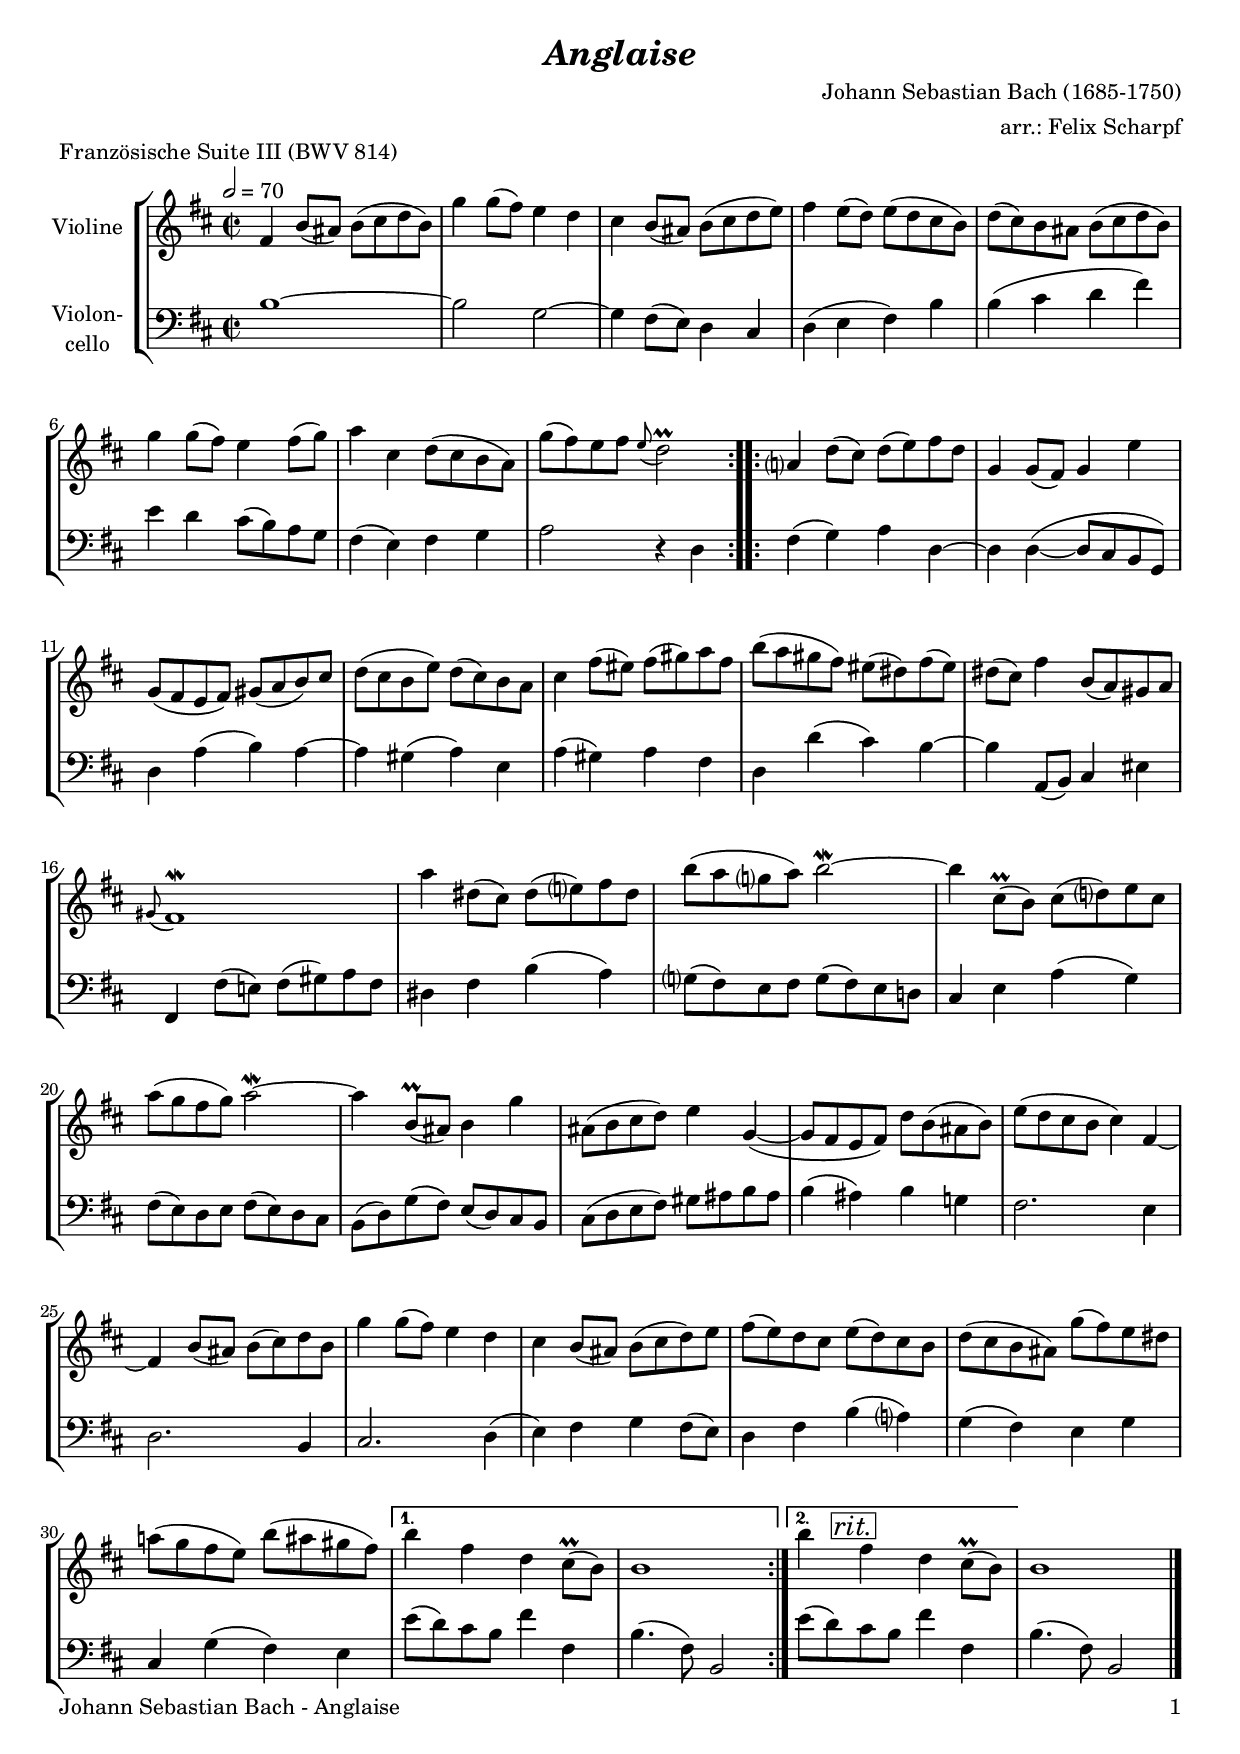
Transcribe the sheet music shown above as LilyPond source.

\version "2.24.4"
\include "deutsch.ly"
  
#(set-global-staff-size 19)

\header {
  title     = \markup \bold \italic "Anglaise"
  composer  = "Johann Sebastian Bach (1685-1750)"
  arranger  = "arr.: Felix Scharpf"
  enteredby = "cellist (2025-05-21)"
  piece     = "Französische Suite III (BWV 814)"
}

voiceconsts = {
  \key h \minor
  \time 2/2
  \clef "treble"
%  \numericTimeSignature
  \compressEmptyMeasures
% Set default beaming for all staves
%  \set Timing.beamExceptions = #'()
%  \set Timing.baseMoment     = #(ly:make-moment 1 4)
%  \set Timing.beatStructure  = #'(1 1 1)
  \tempo 2=70
}

mipz = "pizzicato strings"
mivl = "violin"
miva = "viola"
mivc = "cello"

rit = \mark \markup \box \italic "rit."

va = \relative c' {
  \voiceconsts

  \repeat volta 2 {
    fis4 h8( ais) h( cis d h)
    g'4 g8( fis) e4 d
    cis h8( ais) h( cis d e)
    fis4 e8( d) e( d cis h)
    d( cis) h ais h( cis d h)
    g'4 g8( fis) e4 fis8( g)

    a4 cis, d8( cis h a)
    g'( fis) e fis \appoggiatura e d2\prall
  }

  \repeat volta 2 {
    a?4 d8( cis) d( e) fis d
    g,4 g8( fis) g4 e'
    g,8( fis e fis) gis( a h) cis
    d( cis h e) d( cis) h a

    cis4 fis8( eis) fis( gis) a fis
    h( a gis fis) eis( dis) fis( eis)
    dis( cis) fis4 h,8( a) gis a
    \appoggiatura gis fis1\mordent
    a'4 dis,8( cis) dis( e?) fis dis
    h'( a g? a) h2~\mordent

    h4 cis,8(\prall h) cis( d?) e cis
    a'( g fis g) a2~\mordent
    a4 h,8(\prall ais) h4 g'
    ais,8( h cis d) e4 g,(~
    g8 fis e fis) d' h( ais h)
    e( d cis h cis4) fis,~
    fis h8( ais) h( cis) d h

    g'4 g8( fis) e4 d
    cis h8( ais) h( cis d) e
    fis( e) d cis e( d) cis h
    d( cis h ais) g'( fis) e dis
    a'!( g fis e) h'( ais gis fis)
  }
  \alternative {
    { h4 fis d cis8(\prall h) | h1 }
    { h'4 \rit fis d cis8(\prall h) }
  }
  h1 \bar "|."
}

vb = \relative c' {
  \voiceconsts
  \clef "bass"
  
  \repeat volta 2 {
    h1~
    h2 g~
    g4 fis8( e) d4 cis
    d( e fis) h
    h( cis d fis)
    e d cis8( h) a g
    fis4( e) fis g
    a2 r4 d,
  }

  \repeat volta 2 {
    fis( g) a d,~
    d d(~ d8 cis h g)
    d'4 a'( h) a~
    a gis( a) e
    a( gis) a fis
    d d'( cis) h~
    h a,8( h) cis4 eis

    fis, fis'8( e!) fis( gis) a fis
    dis4 fis h( a)
    g?8( fis) e fis g( fis) e d!
    cis4 e a( g)
    fis8( e) d e fis( e) d cis
    h( d) g( fis) e( d) cis h

    cis( d e fis) gis ais h ais
    h4( ais) h g!
    fis2. e4
    d2. h4
    cis2. d4(
    e) fis g fis8( e)
    d4 fis h( a?)
    g( fis) e g

    cis, g'( fis) e
  }
  \alternative {
    { e'8( d) cis h fis'4 fis, | h4.( fis8) h,2 }
    { e'8( d) \rit cis h fis'4 fis, }
  }
  h4.( fis8) h,2 \bar "|."
}


music = \new StaffGroup <<
      \new Staff {
	\set Staff.midiInstrument = \mivl
	\set Staff.instrumentName = \markup \center-column { "Violine" }
	\transpose h h { \va }
      }

      \new Staff {
	\set Staff.midiInstrument = \mivc
	\set Staff.instrumentName = \markup \center-column { "Violon-" "cello" }
	\transpose h h { \vb }
      }
>>

\book {
  \paper {
    print-page-number = ##t
    print-first-page-number = ##t
    ragged-last-bottom = ##f
    oddHeaderMarkup = \markup \null
    evenHeaderMarkup = \markup \null
    oddFooterMarkup = \markup {
      \fill-line {
        \if \should-print-page-number
        "Johann Sebastian Bach - Anglaise" \fromproperty #'page:page-number-string
      }
    }
    evenFooterMarkup = \oddFooterMarkup
  } \score {
    \music
    \layout {}
  }

  \score {
    \unfoldRepeats \music

    \midi {
      \context {
        \Score
      }
    }
  }
}
